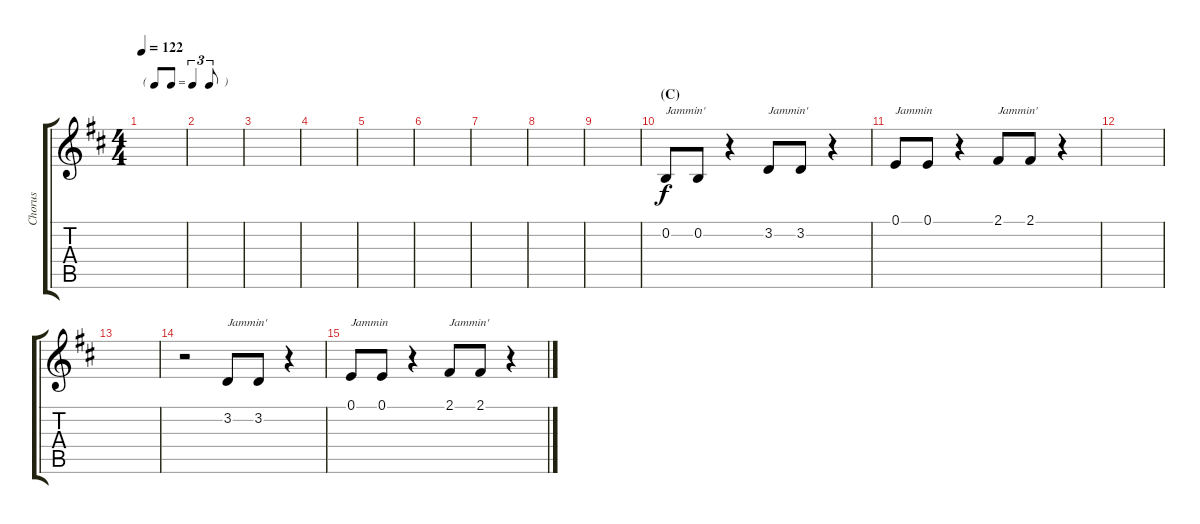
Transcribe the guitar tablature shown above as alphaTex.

\track ("Chorus" "Chorus") {instrument choiraahs}
\staff {score tabs}
\tuning (E4 B3 G3 D3 A2 E2) {hide}
\ts (4 4)
\tf triplet8th
\tempo 122
\clef g2
\ks d
|
|
|
|
|
|
|
|
|
\section ("" "(C)")
0.2.8{txt "Jammin'"} 0.2.8 r.4 3.2.8{txt "Jammin'"} 3.2.8 r.4 |
0.1.8{txt "Jammin"} 0.1.8 r.4 2.1.8{txt "Jammin'"} 2.1.8 r.4 |
|
|
r.2 3.2.8{txt "Jammin'"} 3.2.8 r.4 |
0.1.8{txt "Jammin"} 0.1.8 r.4 2.1.8{txt "Jammin'"} 2.1.8 r.4
